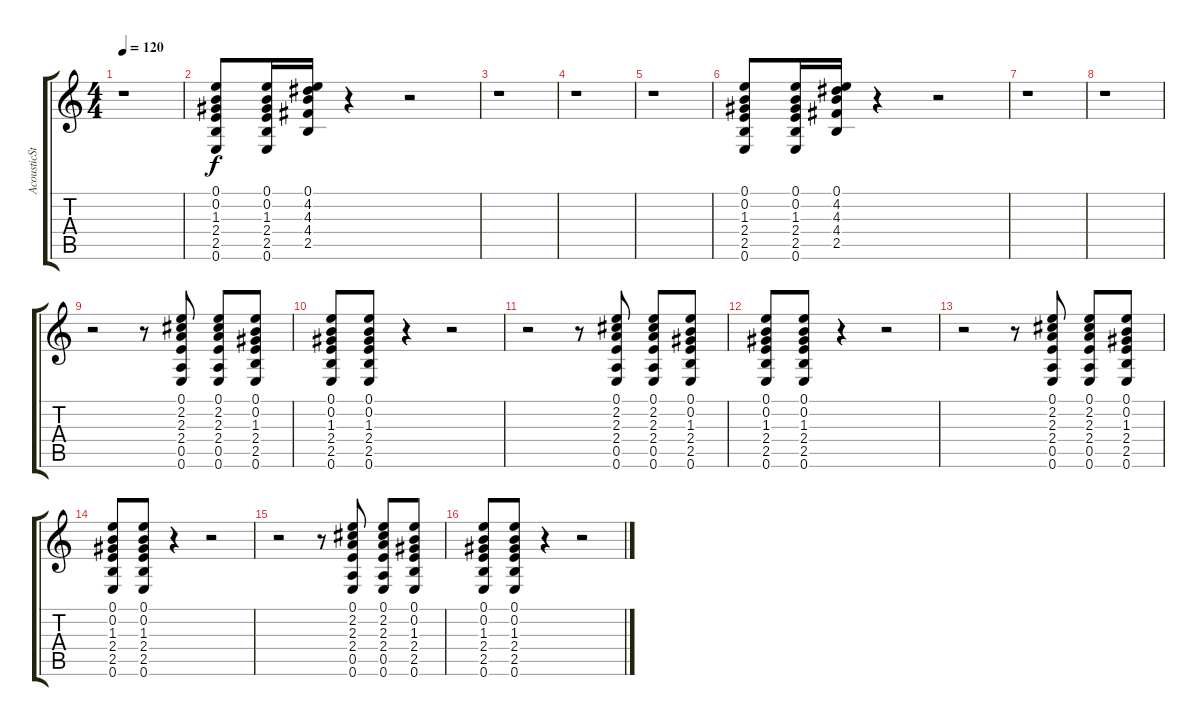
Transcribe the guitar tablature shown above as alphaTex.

\track ("AcousticSteelGuitar" "AcousticSt") {instrument acousticguitarsteel}
\staff {score tabs}
\tuning (E4 B3 G3 D3 A2 E2) {hide}
\ts (4 4)
\tempo 120
\clef g2
\ks c
r.1{dy f} |
(0.1 0.2 1.3 2.4 2.5 0.6).8 (0.1 0.2 1.3 2.4 2.5 0.6).16 (0.1 4.2 4.3 4.4 2.5).16 r.4 r.2 |
r.1 |
r.1 |
r.1 |
(0.1 0.2 1.3 2.4 2.5 0.6).8 (0.1 0.2 1.3 2.4 2.5 0.6).16 (0.1 4.2 4.3 4.4 2.5).16 r.4 r.2 |
r.1 |
r.1 |
r.2 r.8 (0.1 2.2 2.3 2.4 0.5 0.6).8 (0.1 2.2 2.3 2.4 0.5 0.6).8 (0.1 0.2 1.3 2.4 2.5 0.6).8 |
(0.1 0.2 1.3 2.4 2.5 0.6).8 (0.1 0.2 1.3 2.4 2.5 0.6).8 r.4 r.2 |
r.2 r.8 (0.1 2.2 2.3 2.4 0.5 0.6).8 (0.1 2.2 2.3 2.4 0.5 0.6).8 (0.1 0.2 1.3 2.4 2.5 0.6).8 |
(0.1 0.2 1.3 2.4 2.5 0.6).8 (0.1 0.2 1.3 2.4 2.5 0.6).8 r.4 r.2 |
r.2 r.8 (0.1 2.2 2.3 2.4 0.5 0.6).8 (0.1 2.2 2.3 2.4 0.5 0.6).8 (0.1 0.2 1.3 2.4 2.5 0.6).8 |
(0.1 0.2 1.3 2.4 2.5 0.6).8 (0.1 0.2 1.3 2.4 2.5 0.6).8 r.4 r.2 |
r.2 r.8 (0.1 2.2 2.3 2.4 0.5 0.6).8 (0.1 2.2 2.3 2.4 0.5 0.6).8 (0.1 0.2 1.3 2.4 2.5 0.6).8 |
(0.1 0.2 1.3 2.4 2.5 0.6).8 (0.1 0.2 1.3 2.4 2.5 0.6).8 r.4 r.2
